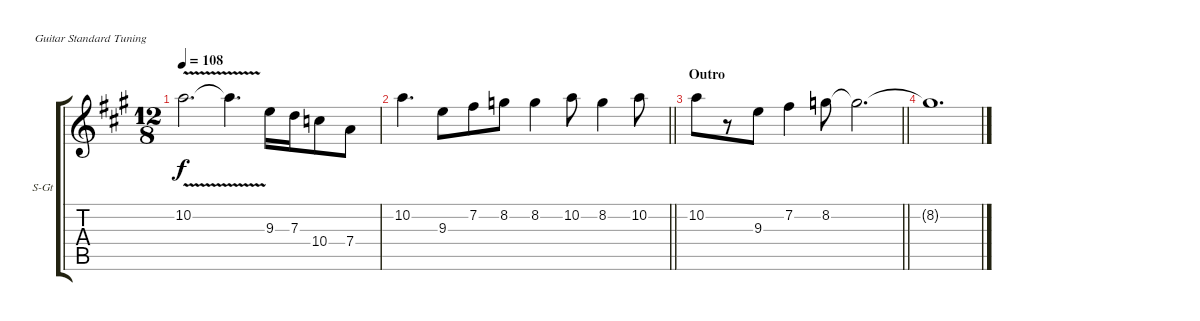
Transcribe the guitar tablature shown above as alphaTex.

\bracketExtendMode groupsimilarinstruments
\firstSystemTrackNameOrientation horizontal
\otherSystemsTrackNameOrientation horizontal
\track ("Armonica" "S-Gt") {instrument harmonica}
\staff {score tabs}
\tuning (E4 B3 G3 D3 A2 E2)
\displaytranspose 12
\ts (12 8)
\tempo 108
\clef g2
\ks a
10.2{v}.2{d dy f} 10.2{v t}.4{d} 9.3.16 7.3.16 10.4.8 7.4.8 |
\barLineRight lightlight
10.2.4{d} 9.3.8 7.2.8 8.2.8 8.2.4 10.2.8 8.2.4 10.2.8 |
\section ("" "Outro")
\barLineRight lightlight
10.2.8 r.8 9.3.8 7.2.4 8.2.8 8.2{t}.2{d} |
8.2{t}.1{d}
